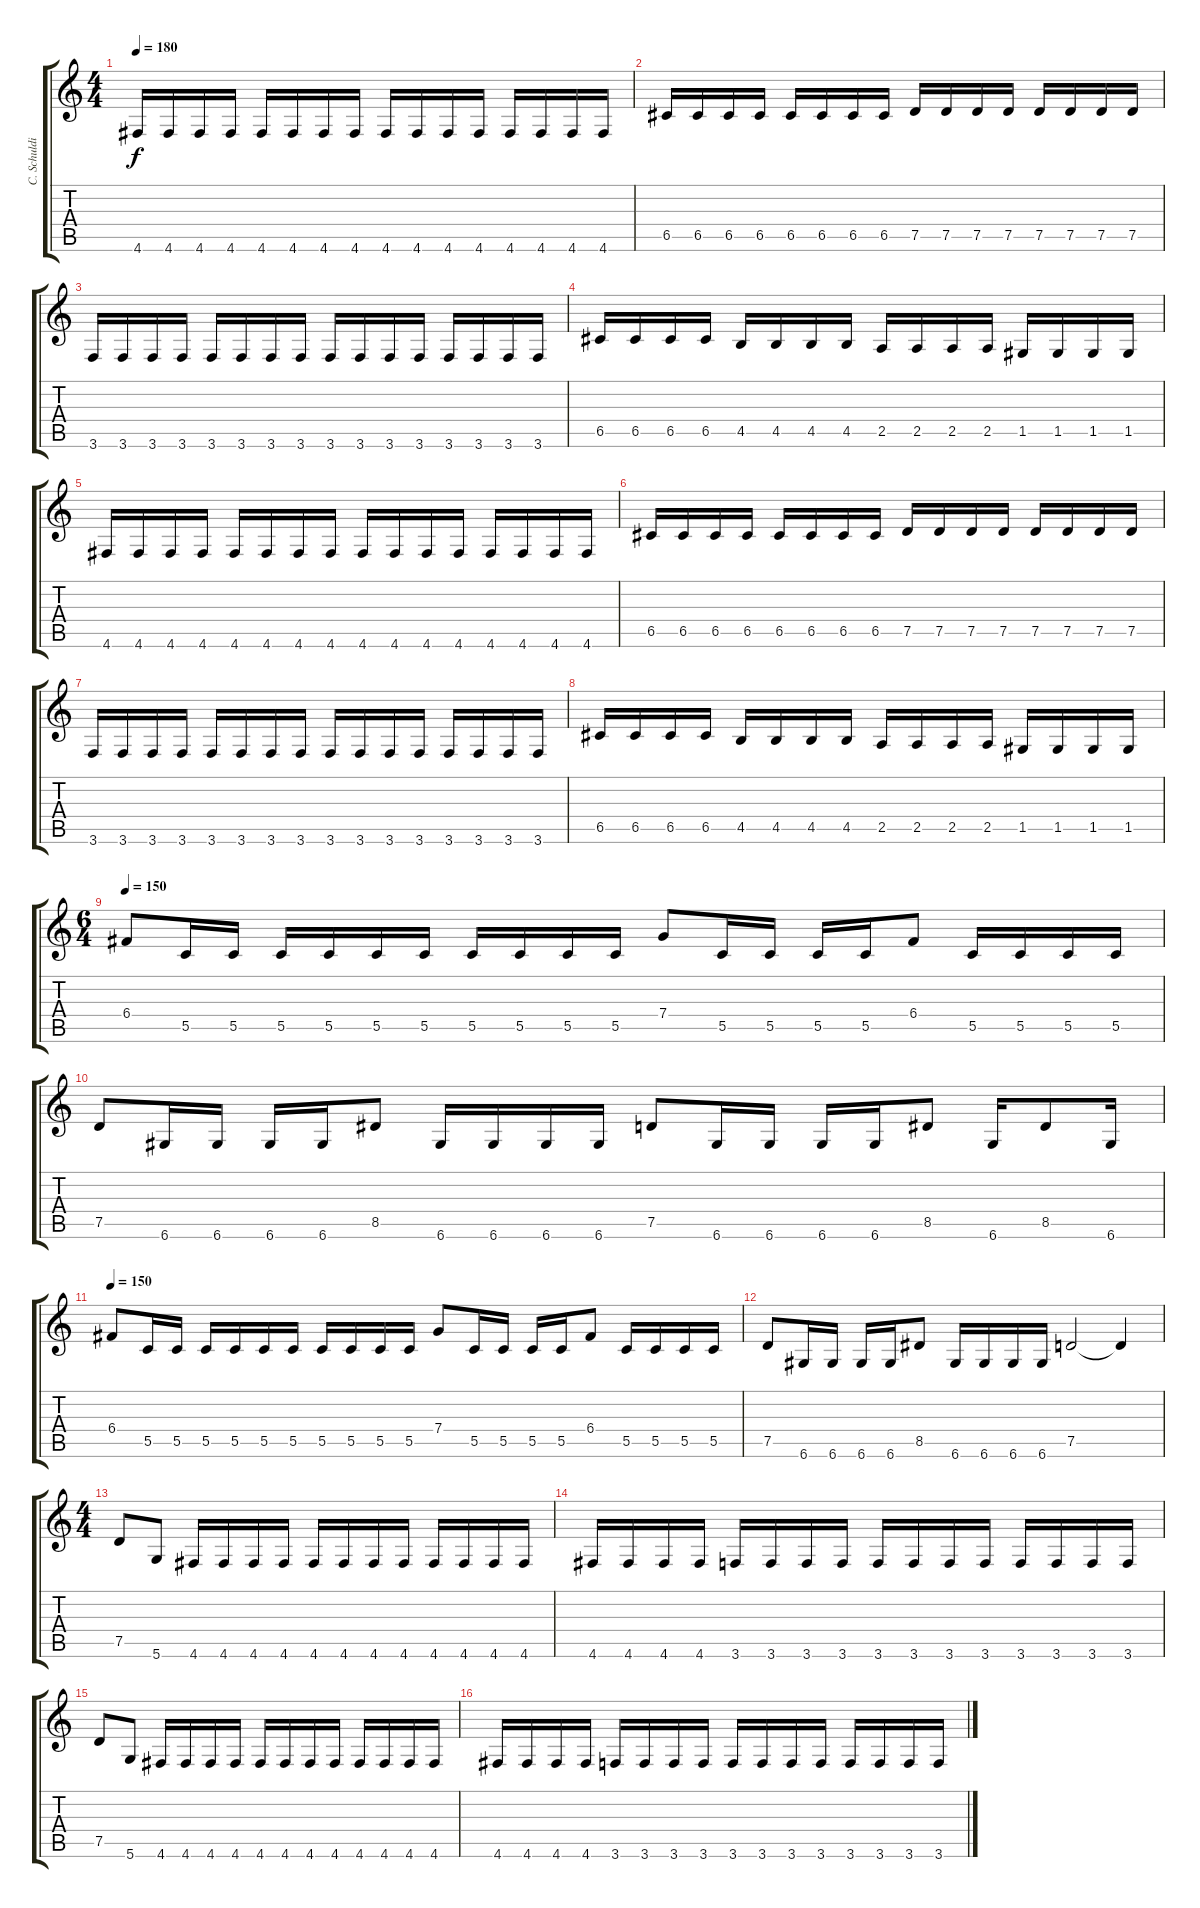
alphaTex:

\track ("C. Schuldiner" "C. Schuldi") {instrument distortionguitar}
\staff {score tabs}
\tuning (D4 A3 F3 C3 G2 D2) {hide}
\ts (4 4)
\tempo 180
\clef g2
\ks c
4.6.16{dy f} 4.6.16 4.6.16 4.6.16 4.6.16 4.6.16 4.6.16 4.6.16 4.6.16 4.6.16 4.6.16 4.6.16 4.6.16 4.6.16 4.6.16 4.6.16 |
6.5.16 6.5.16 6.5.16 6.5.16 6.5.16 6.5.16 6.5.16 6.5.16 7.5.16 7.5.16 7.5.16 7.5.16 7.5.16 7.5.16 7.5.16 7.5.16 |
3.6.16 3.6.16 3.6.16 3.6.16 3.6.16 3.6.16 3.6.16 3.6.16 3.6.16 3.6.16 3.6.16 3.6.16 3.6.16 3.6.16 3.6.16 3.6.16 |
6.5.16 6.5.16 6.5.16 6.5.16 4.5.16 4.5.16 4.5.16 4.5.16 2.5.16 2.5.16 2.5.16 2.5.16 1.5.16 1.5.16 1.5.16 1.5.16 |
4.6.16 4.6.16 4.6.16 4.6.16 4.6.16 4.6.16 4.6.16 4.6.16 4.6.16 4.6.16 4.6.16 4.6.16 4.6.16 4.6.16 4.6.16 4.6.16 |
6.5.16 6.5.16 6.5.16 6.5.16 6.5.16 6.5.16 6.5.16 6.5.16 7.5.16 7.5.16 7.5.16 7.5.16 7.5.16 7.5.16 7.5.16 7.5.16 |
3.6.16 3.6.16 3.6.16 3.6.16 3.6.16 3.6.16 3.6.16 3.6.16 3.6.16 3.6.16 3.6.16 3.6.16 3.6.16 3.6.16 3.6.16 3.6.16 |
6.5.16 6.5.16 6.5.16 6.5.16 4.5.16 4.5.16 4.5.16 4.5.16 2.5.16 2.5.16 2.5.16 2.5.16 1.5.16 1.5.16 1.5.16 1.5.16 |
\ts (6 4)
\tempo 180
\tempo 150
6.4.8 5.5.16 5.5.16 5.5.16 5.5.16 5.5.16 5.5.16 5.5.16 5.5.16 5.5.16 5.5.16 7.4.8 5.5.16 5.5.16 5.5.16 5.5.16 6.4.8 5.5.16 5.5.16 5.5.16 5.5.16 |
7.5.8 6.6.16 6.6.16 6.6.16 6.6.16 8.5.8 6.6.16 6.6.16 6.6.16 6.6.16 7.5.8 6.6.16 6.6.16 6.6.16 6.6.16 8.5.8 6.6.16 8.5.8 6.6.16 |
\tempo 150
6.4.8 5.5.16 5.5.16 5.5.16 5.5.16 5.5.16 5.5.16 5.5.16 5.5.16 5.5.16 5.5.16 7.4.8 5.5.16 5.5.16 5.5.16 5.5.16 6.4.8 5.5.16 5.5.16 5.5.16 5.5.16 |
7.5.8 6.6.16 6.6.16 6.6.16 6.6.16 8.5.8 6.6.16 6.6.16 6.6.16 6.6.16 7.5.2 7.5{t}.4 |
\ts (4 4)
7.5.8 5.6.8 4.6.16 4.6.16 4.6.16 4.6.16 4.6.16 4.6.16 4.6.16 4.6.16 4.6.16 4.6.16 4.6.16 4.6.16 |
4.6.16 4.6.16 4.6.16 4.6.16 3.6.16 3.6.16 3.6.16 3.6.16 3.6.16 3.6.16 3.6.16 3.6.16 3.6.16 3.6.16 3.6.16 3.6.16 |
7.5.8 5.6.8 4.6.16 4.6.16 4.6.16 4.6.16 4.6.16 4.6.16 4.6.16 4.6.16 4.6.16 4.6.16 4.6.16 4.6.16 |
4.6.16 4.6.16 4.6.16 4.6.16 3.6.16 3.6.16 3.6.16 3.6.16 3.6.16 3.6.16 3.6.16 3.6.16 3.6.16 3.6.16 3.6.16 3.6.16
